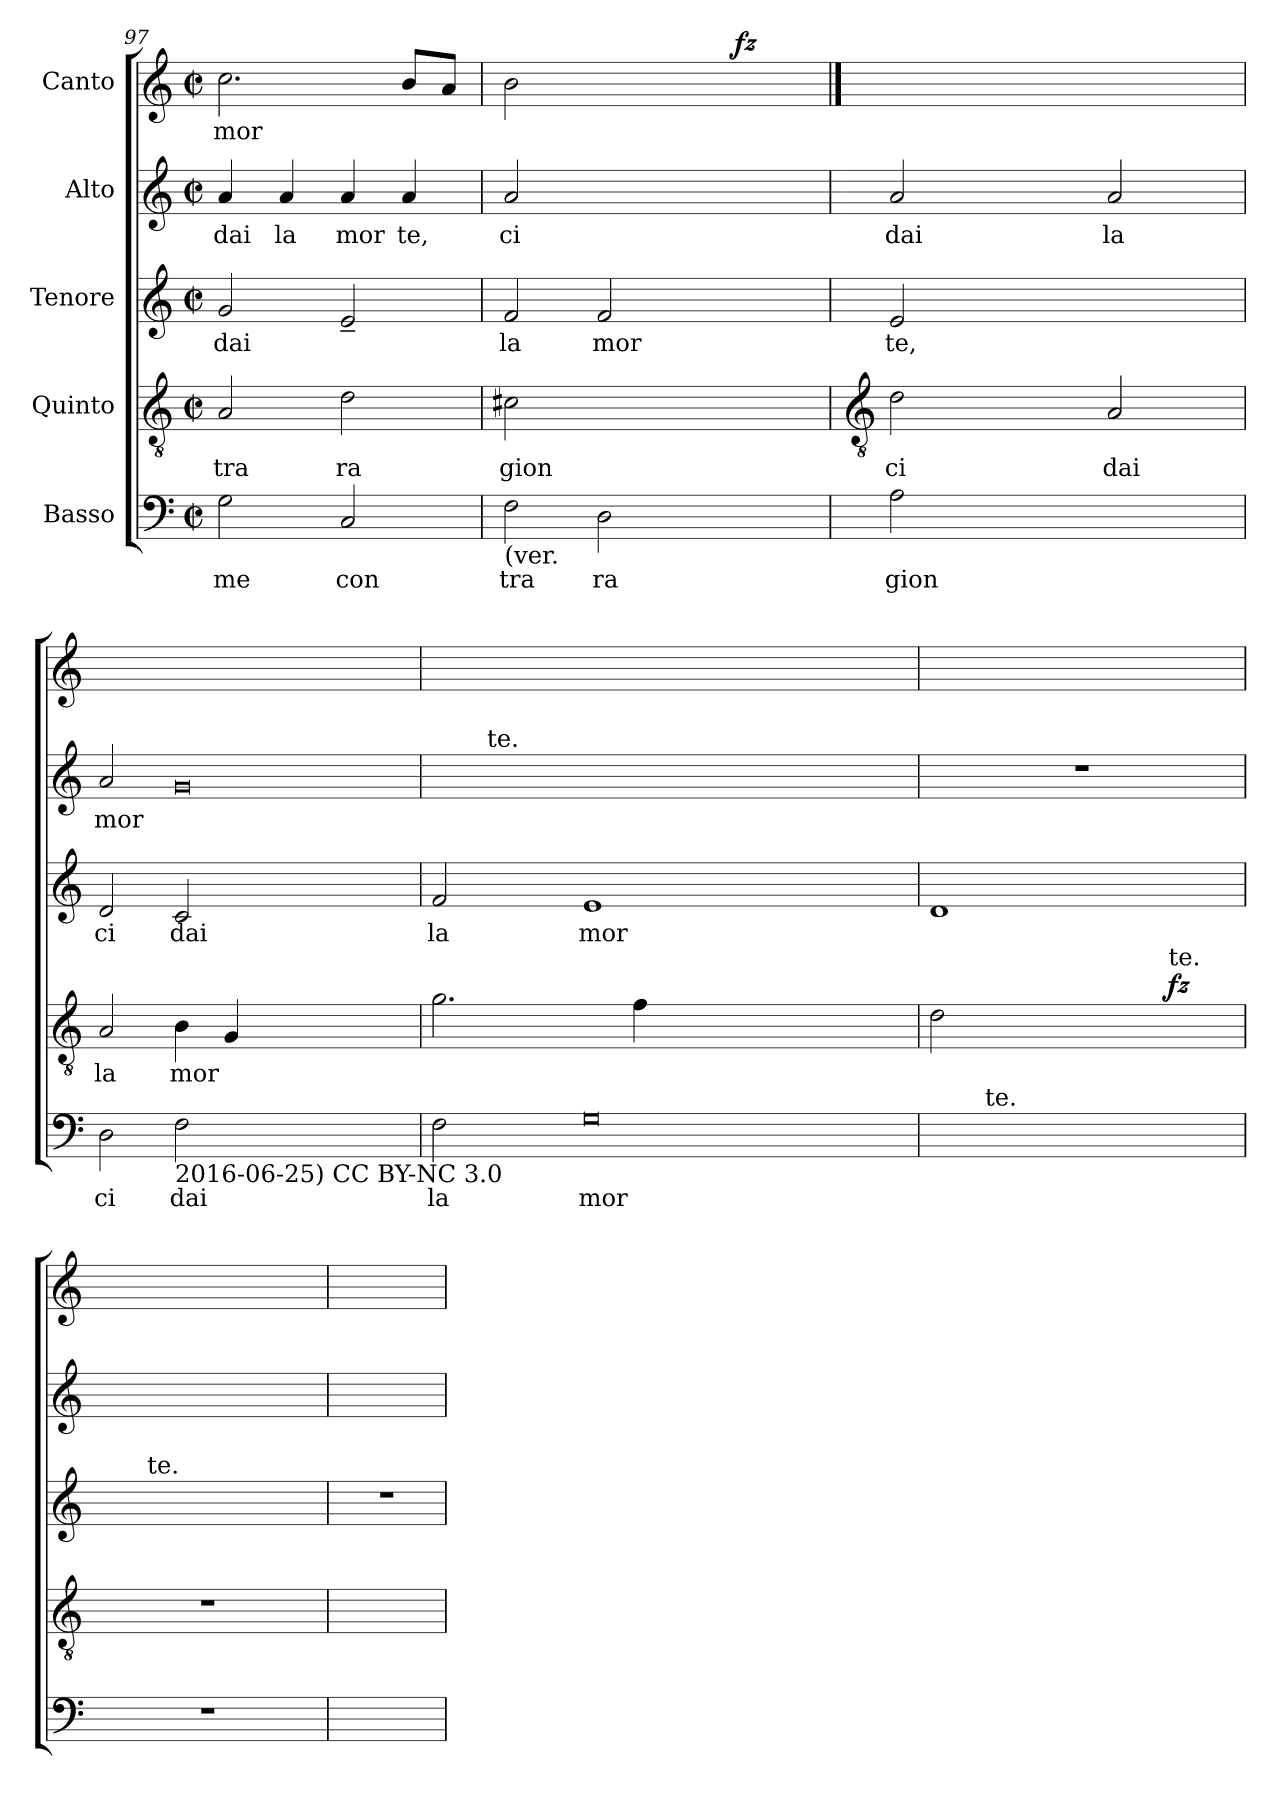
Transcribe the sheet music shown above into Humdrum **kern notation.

**kern	**text	**kern	**text	**dynam	**kern	**text	**kern	**text	**kern	**text	**dynam
*part5	*part5	*part4	*part4	*part4	*part3	*part3	*part2	*part2	*part1	*part1	*part1
*staff5	*staff5	*staff4	*staff4	*staff4	*staff3	*staff3	*staff2	*staff2	*staff1	*staff1	*staff1
*I"Basso	*	*I"Quinto	*	*	*I"Tenore	*	*I"Alto	*	*I"Canto	*	*
*clefF4	*	*clefGv2	*	*	*clefG2	*	*clefG2	*	*clefG2	*	*
*k[]	*	*k[]	*	*	*k[]	*	*k[]	*	*k[]	*	*
*C:	*	*C:	*	*	*C:	*	*C:	*	*C:	*	*
*M2/2	*	*M2/2	*	*	*M2/2	*	*M2/2	*	*M2/2	*	*
*met(c|)	*	*met(c|)	*	*	*met(c|)	*	*met(c|)	*	*met(c|)	*	*
=97	=97	=97	=97	=97	=97	=97	=97	=97	=97	=97	=97
!	!LO:LY:b	!	!LO:LY:b	!	!	!LO:LY:b	!	!LO:LY:b	!	!LO:LY:b	!
2G\	me	2A/	tra	.	2g/	dai	4a/	dai	2.cc\	mor	.
!	!	!	!	!	!	!	!	!LO:LY:b	!	!	!
.	.	.	.	.	.	.	4a/	la	.	.	.
!	!LO:LY:b	!	!LO:LY:b	!	!	!	!	!LO:LY:b	!	!	!
2C/	con	2d\	ra	.	2e~/	.	4a/	mor	.	.	.
!	!	!	!	!	!	!	!	!LO:LY:b	!	!	!
.	.	.	.	.	.	.	4a/	te,	8b/L	.	.
.	.	.	.	.	.	.	.	.	8a/J	.	.
=98	=98	=98	=98	=98	=98	=98	=98	=98	=98	=98	=98
!LO:TX:b:t=(ver.	!	!	!	!	!	!	!	!	!	!	!
!	!LO:LY:b	!	!LO:LY:b	!	!	!LO:LY:b	!	!LO:LY:b	!	!	!
2F\	tra	2c#X\	gion	.	2f/	la	2a/	ci	2b\	.	.
!	!LO:LY:b	!	!	!	!	!LO:LY:b	!	!	!	!	!
2D\	ra	2ryy	.	.	2f/	mor	2ryy	.	64ryy	.	.
.	.	.	.	.	.	.	.	.	64ryy	.	.
.	.	.	.	.	.	.	.	.	64ryy	.	.
.	.	.	.	.	.	.	.	.	64ryy	.	.
.	.	.	.	.	.	.	.	.	64ryy	.	.
.	.	.	.	.	.	.	.	.	64ryy	.	.
.	.	.	.	.	.	.	.	.	64ryy	.	.
.	.	.	.	.	.	.	.	.	64ryy	.	.
.	.	.	.	.	.	.	.	.	64ryy	.	.
.	.	.	.	.	.	.	.	.	64ryy	.	.
.	.	.	.	.	.	.	.	.	64ryy	.	.
.	.	.	.	.	.	.	.	.	64ryy	.	.
!	!	!	!	!	!	!	!	!	!	!	!LO:DY:b
.	.	.	.	.	.	.	.	.	64ryy	.	fz
.	.	.	.	.	.	.	.	.	4ryy	.	.
.	.	.	.	.	.	.	.	.	32.ryy	.	.
!!LO:LB:g=z
=99	==99	=99	==99	==99	=99	==99	=99	==99	==99	==99	==99
*	*	*clefGv2	*	*	*	*	*	*	*	*	*
!	!LO:LY:b	!	!LO:LY:b	!	!	!LO:LY:b	!	!LO:LY:b	!	!	!
2A\	gion	2d\	ci	.	2e/	te,	2a/	dai	64ryy	.	.
.	.	.	.	.	.	.	.	.	64ryy	.	.
.	.	.	.	.	.	.	.	.	64ryy	.	.
.	.	.	.	.	.	.	.	.	64ryy	.	.
.	.	.	.	.	.	.	.	.	64ryy	.	.
.	.	.	.	.	.	.	.	.	64ryy	.	.
.	.	.	.	.	.	.	.	.	64ryy	.	.
.	.	.	.	.	.	.	.	.	64ryy	.	.
.	.	.	.	.	.	.	.	.	64ryy	.	.
.	.	.	.	.	.	.	.	.	64ryy	.	.
.	.	.	.	.	.	.	.	.	64ryy	.	.
.	.	.	.	.	.	.	.	.	64ryy	.	.
.	.	.	.	.	.	.	.	.	64ryy	.	.
.	.	.	.	.	.	.	.	.	2ryy	.	.
!	!	!	!LO:LY:b	!	!	!	!	!LO:LY:b	!	!	!
2ryy	.	2A/	dai	.	2ryy	.	2a/	la	.	.	.
.	.	.	.	.	.	.	.	.	4ryy	.	.
.	.	.	.	.	.	.	.	.	32.ryy	.	.
!!LO:LB:g=z
=	=	=	=	=	=	=	=	=	=	=	=
!	!LO:LY:b	!	!LO:LY:b	!	!	!LO:LY:b	!	!LO:LY:b	!	!	!
2D\	ci	2A/	la	.	2d/	ci	2a/	mor	1ryy	.	.
!LO:TX:b:t=2016-06-25) CC BY-NC 3.0	!	!	!	!	!	!	!	!	!	!	!
!	!LO:LY:b	!	!LO:LY:b	!	!	!LO:LY:b	!	!	!	!	!
2F\	dai	4B\	mor	.	2c/	dai	0g	.	.	.	.
.	.	4G/	.	.	.	.	.	.	.	.	.
1.ryy	.	1.ryy	.	.	1.ryy	.	.	.	1.ryy	.	.
=	=	=	=	=	=	=	=	=	=	=	=
!	!LO:LY:b	!	!	!	!	!LO:LY:b	!	!	!	!	!
2F\	la	2.g\	.	.	2f/	la	32ryy	.	1ryy	.	.
.	.	.	.	.	.	.	32ryy	.	.	.	.
.	.	.	.	.	.	.	32ryy	.	.	.	.
.	.	.	.	.	.	.	32ryy	.	.	.	.
!	!	!	!	!	!	!	!LO:TX:a:t=te.	!	!	!	!
.	.	.	.	.	.	.	32ryy	.	.	.	.
.	.	.	.	.	.	.	64ryy	.	.	.	.
.	.	.	.	.	.	.	64ryy	.	.	.	.
.	.	.	.	.	.	.	64ryy	.	.	.	.
.	.	.	.	.	.	.	0ryy	.	.	.	.
!	!LO:LY:b	!	!	!	!	!LO:LY:b	!	!	!	!	!
0G	mor	.	.	.	1e	mor	.	.	.	.	.
.	.	4f\	.	.	.	.	.	.	.	.	.
.	.	1.ryy	.	.	.	.	.	.	1.ryy	.	.
.	.	.	.	.	1ryy	.	.	.	.	.	.
.	.	.	.	.	.	.	4ryy	.	.	.	.
.	.	.	.	.	.	.	32.ryy	.	.	.	.
=	=	=	=	=	=	=	=	=	=	=	=
32ryy	.	2d\	.	.	1d	.	1r	.	1ryy	.	.
32ryy	.	.	.	.	.	.	.	.	.	.	.
32ryy	.	.	.	.	.	.	.	.	.	.	.
32ryy	.	.	.	.	.	.	.	.	.	.	.
!LO:TX:a:t=te.	!	!	!	!	!	!	!	!	!	!	!
32ryy	.	.	.	.	.	.	.	.	.	.	.
64ryy	.	.	.	.	.	.	.	.	.	.	.
64ryy	.	.	.	.	.	.	.	.	.	.	.
64ryy	.	.	.	.	.	.	.	.	.	.	.
2ryy	.	.	.	.	.	.	.	.	.	.	.
.	.	32ryy	.	.	.	.	.	.	.	.	.
.	.	32ryy	.	.	.	.	.	.	.	.	.
.	.	32ryy	.	.	.	.	.	.	.	.	.
.	.	32ryy	.	.	.	.	.	.	.	.	.
.	.	32ryy	.	.	.	.	.	.	.	.	.
.	.	64ryy	.	.	.	.	.	.	.	.	.
.	.	64ryy	.	.	.	.	.	.	.	.	.
!	!	!LO:TX:a:t=te.	!	!	!	!	!	!	!	!	!
!	!	!	!	!LO:DY:a	!	!	!	!	!	!	!
.	.	64ryy	.	fz	.	.	.	.	.	.	.
4ryy	.	4ryy	.	.	.	.	.	.	.	.	.
32.ryy	.	32.ryy	.	.	.	.	.	.	.	.	.
=	=	=	=	=	=	=	=	=	=	=	=
1r	.	1r	.	.	32ryy	.	1ryy	.	1ryy	.	.
.	.	.	.	.	32ryy	.	.	.	.	.	.
.	.	.	.	.	32ryy	.	.	.	.	.	.
.	.	.	.	.	32ryy	.	.	.	.	.	.
!	!	!	!	!	!LO:TX:a:t=te.	!	!	!	!	!	!
.	.	.	.	.	32ryy	.	.	.	.	.	.
.	.	.	.	.	64ryy	.	.	.	.	.	.
.	.	.	.	.	64ryy	.	.	.	.	.	.
.	.	.	.	.	64ryy	.	.	.	.	.	.
.	.	.	.	.	2ryy	.	.	.	.	.	.
.	.	.	.	.	4ryy	.	.	.	.	.	.
.	.	.	.	.	32.ryy	.	.	.	.	.	.
=	=	=	=	=	=	=	=	=	=	=	=
1ryy	.	1ryy	.	.	1r	.	1ryy	.	1ryy	.	.
=	=	=	=	=	=	=	=	=	=	=	=
*-	*-	*-	*-	*-	*-	*-	*-	*-	*-	*-	*-
